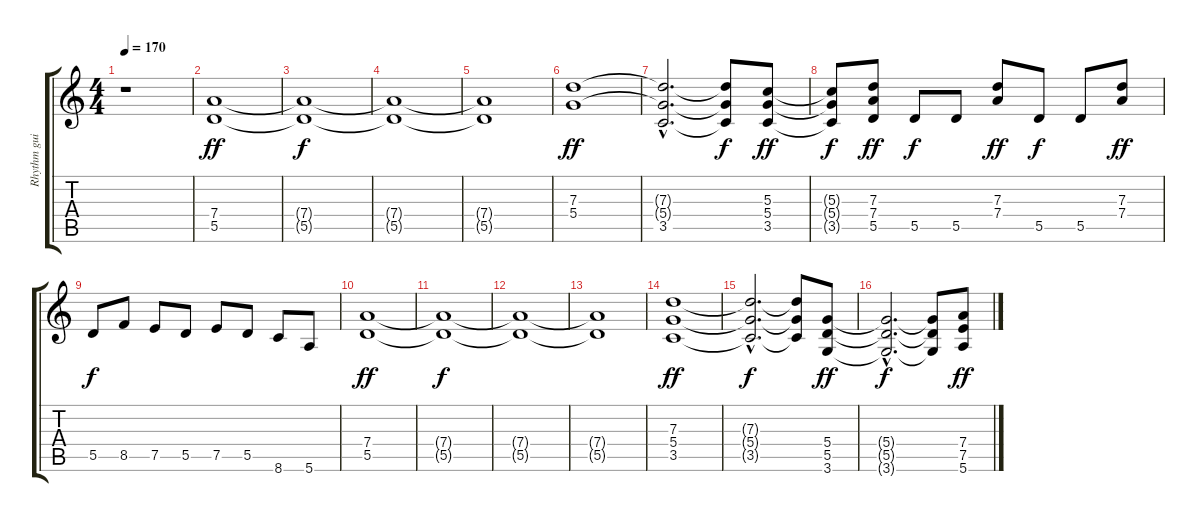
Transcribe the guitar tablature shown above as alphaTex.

\track ("Rhythm guitar" "Rhythm gui") {instrument overdrivenguitar}
\staff {score tabs}
\tuning (E4 B3 G3 D3 A2 E2) {hide}
\ts (4 4)
\tempo 170
\clef g2
\ks c
r.1{dy f} |
(7.4 5.5).1{dy ff} |
(7.4{t} 5.5{t}).1{dy f} |
(7.4{t} 5.5{t}).1 |
(7.4{t} 5.5{t}).1 |
(7.3 5.4).1{dy ff} |
(7.3{hac t} 5.4{hac t} 3.5{hac}).2{d} (7.3{t} 5.4{t} 3.5{t}).8{dy f} (5.3 5.4 3.5).8{dy ff} |
(5.3{t} 5.4{t} 3.5{t}).8{dy f} (7.3 7.4 5.5).8{dy ff} 5.5.8{dy f} 5.5.8 (7.3 7.4).8{dy ff} 5.5.8{dy f} 5.5.8 (7.3 7.4).8{dy ff} |
5.5.8{dy f} 8.5.8 7.5.8 5.5.8 7.5.8 5.5.8 8.6.8 5.6.8 |
(7.4 5.5).1{dy ff} |
(7.4{t} 5.5{t}).1{dy f} |
(7.4{t} 5.5{t}).1 |
(7.4{t} 5.5{t}).1 |
(7.3 5.4 3.5).1{dy ff} |
(7.3{hac t} 5.4{hac t} 3.5{hac t}).2{d dy f} (7.3{t} 5.4{t} 3.5{t}).8 (5.4 5.5 3.6).8{dy ff} |
(5.4{hac t} 5.5{hac t} 3.6{hac t}).2{d dy f} (5.4{t} 5.5{t} 3.6{t}).8 (7.4 7.5 5.6).8{dy ff}
